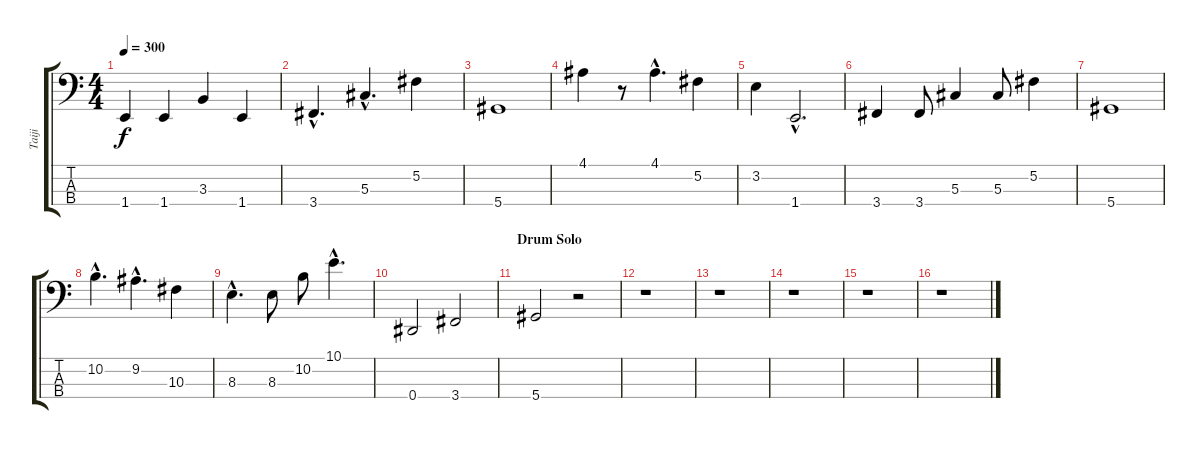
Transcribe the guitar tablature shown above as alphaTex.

\track ("Taiji" "Taiji") {instrument electricbassfinger}
\staff {score tabs}
\tuning (Gb2 Db2 Ab1 Eb1) {hide}
\ts (4 4)
\tempo 300
\clef f4
\ks c
1.4.4{dy f} 1.4.4 3.3.4 1.4.4 |
3.4{hac}.4{d} 5.3{hac}.4{d} 5.2.4 |
5.4.1 |
4.1.4 r.8 4.1{hac}.4{d} 5.2.4 |
3.2.4 1.4{hac}.2{d} |
3.4.4 3.4.8 5.3.4 5.3.8 5.2.4 |
5.4.1 |
10.2{hac}.4{d} 9.2{hac}.4{d} 10.3.4 |
8.3{hac}.4{d} 8.3.8 10.2.8 10.1{hac}.4{d} |
0.4.2 3.4.2 |
\section ("" "Drum Solo")
5.4.2 r.2 |
r.1 |
r.1 |
r.1 |
r.1 |
r.1
